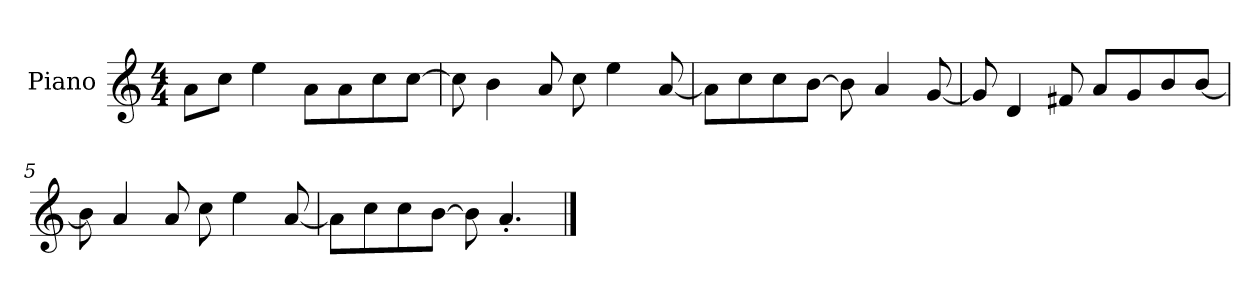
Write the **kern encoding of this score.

**kern
*part1
*staff1
*I"Piano
*I'P-no
*clefG2
*k[]
*M4/4
*MM90
=1
8a\L
8cc\J
4ee\
8a\L
8a\
8cc\
[8cc\J
=2
8cc\]
4b\
8a/
8cc\
4ee\
[8a/
=3
8a\L]
8cc\
8cc\
[8b\J
8b\]
4a/
[8g/
=4
8g/]
4d/
8f#X/
8a/L
8g/
8b/
[8b/J
=5
8b\]
4a/
8a/
8cc\
4ee\
[8a/
!!LO:LB:g=z
=6
8a\L]
8cc\
8cc\
[8b\J
8b\]
4.a'/
==
*-
